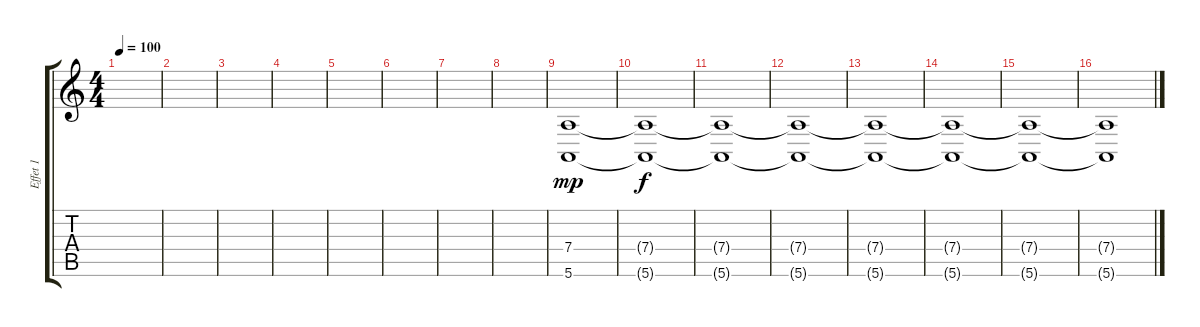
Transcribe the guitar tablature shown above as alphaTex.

\track ("Effet 1" "Effet 1") {instrument pad3polysynth}
\staff {score tabs}
\tuning (E4 B3 G3 D3 A2 E2) {hide}
\ts (4 4)
\tempo 100
\clef g2
\ks c
|
|
|
|
|
|
|
|
(7.4 5.6).1{dy mp} |
(7.4{t} 5.6{t}).1{dy f} |
(7.4{t} 5.6{t}).1 |
(7.4{t} 5.6{t}).1 |
(7.4{t} 5.6{t}).1 |
(7.4{t} 5.6{t}).1 |
(7.4{t} 5.6{t}).1 |
(7.4{t} 5.6{t}).1
